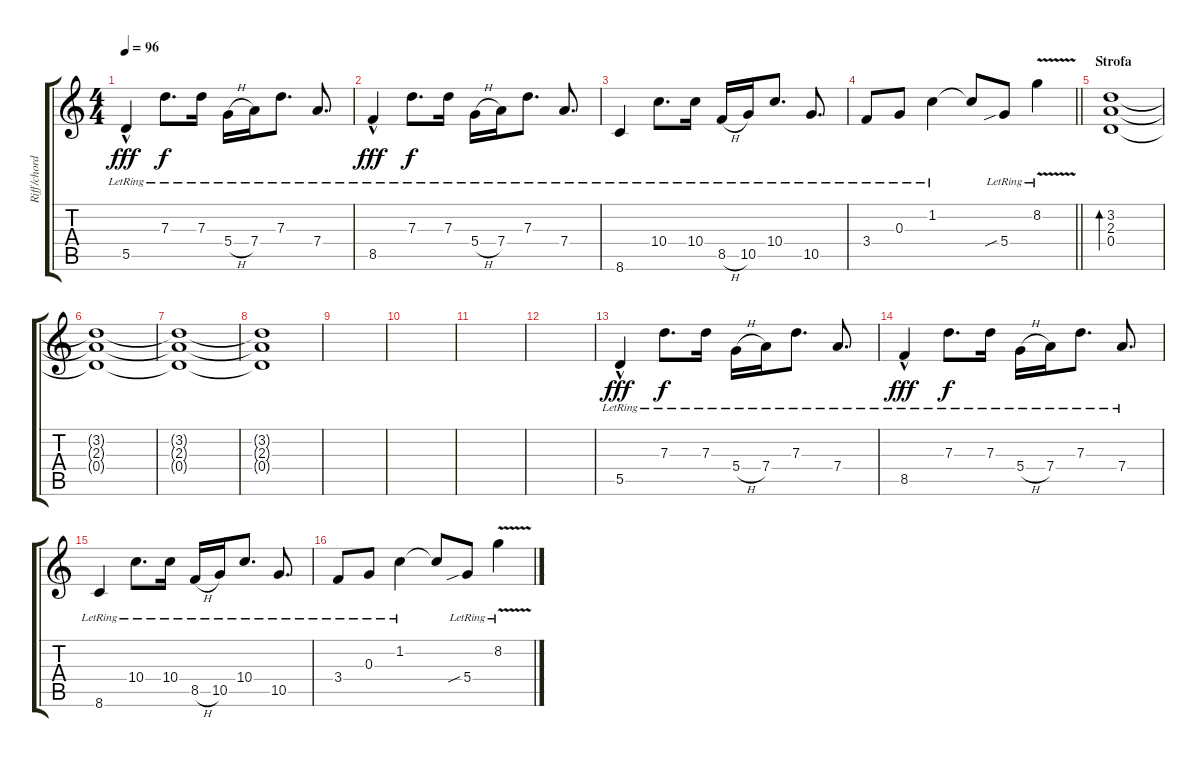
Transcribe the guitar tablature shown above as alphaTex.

\track ("Riff/chords" "Riff/chord") {instrument overdrivenguitar}
\staff {score tabs}
\tuning (E4 B3 G3 D3 A2 E2) {hide}
\ts (4 4)
\tempo 96
\clef g2
\ks c
5.5{hac lr}.4{dy fff} 7.3{lr}.8{d dy f} 7.3{lr}.16 5.4{h lr}.16 7.4{lr}.16 7.3{lr}.8{d} 7.4{lr}.8{d} |
8.5{hac lr}.4{dy fff} 7.3{lr}.8{d dy f} 7.3{lr}.16 5.4{h lr}.16 7.4{lr}.16 7.3{lr}.8{d} 7.4{lr}.8{d} |
8.6{lr}.4 10.4{lr}.8{d} 10.4{lr}.16 8.5{h lr}.16 10.5{lr}.16 10.4{lr}.8{d} 10.5{lr}.8{d} |
\barLineRight lightlight
3.4{lr}.8 0.3{lr}.8 1.2{lr}.4 1.2{t}.8 5.4{sib lr}.8 8.2{v lr}.4 |
\section ("" "Strofa")
(3.2 2.3 0.4).1{bd 30} |
(3.2{t} 2.3{t} 0.4{t}).1 |
(3.2{t} 2.3{t} 0.4{t}).1 |
(3.2{t} 2.3{t} 0.4{t}).1 |
|
|
|
|
5.5{hac lr}.4{dy fff} 7.3{lr}.8{d dy f} 7.3{lr}.16 5.4{h lr}.16 7.4{lr}.16 7.3{lr}.8{d} 7.4{lr}.8{d} |
8.5{hac lr}.4{dy fff} 7.3{lr}.8{d dy f} 7.3{lr}.16 5.4{h lr}.16 7.4{lr}.16 7.3{lr}.8{d} 7.4{lr}.8{d} |
8.6{lr}.4 10.4{lr}.8{d} 10.4{lr}.16 8.5{h lr}.16 10.5{lr}.16 10.4{lr}.8{d} 10.5{lr}.8{d} |
3.4{lr}.8 0.3{lr}.8 1.2{lr}.4 1.2{t}.8 5.4{sib lr}.8 8.2{v lr}.4
